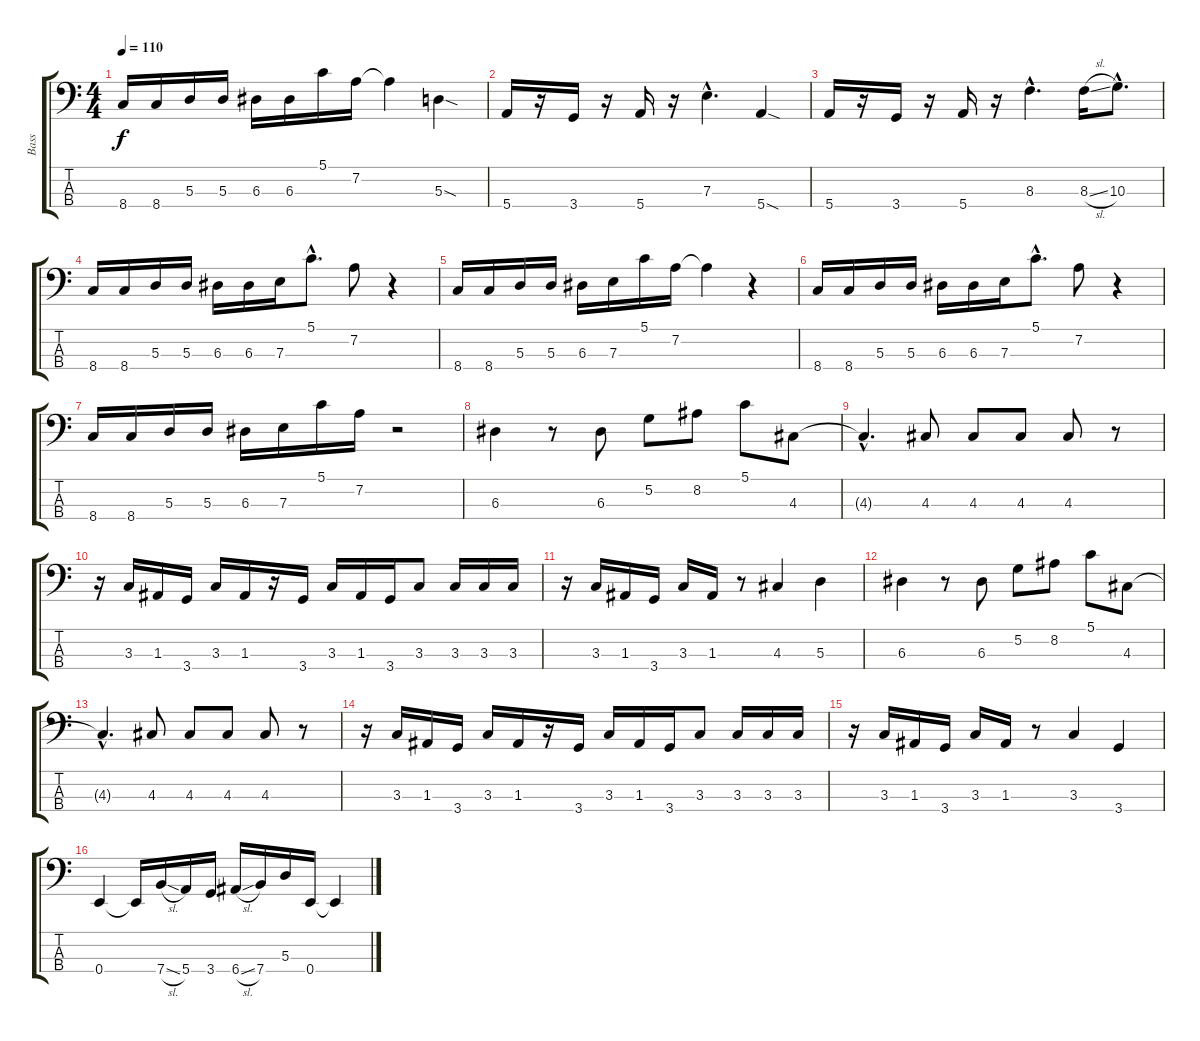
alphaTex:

\track ("Bass" "Bass") {instrument slapbass1}
\staff {score tabs}
\tuning (G2 D2 A1 E1) {hide}
\ts (4 4)
\tempo 110
\clef f4
\ks c
8.4.16{dy f} 8.4.16 5.3.16 5.3.16 6.3.16 6.3.16 5.1.16 7.2.16 7.2{t}.4 5.3{sod}.4 |
5.4.16 r.16 3.4.16 r.16 5.4.16 r.16 7.3{hac}.4{d} 5.4{sod}.4 |
5.4.16 r.16 3.4.16 r.16 5.4.16 r.16 8.3{hac}.4{d} 8.3{sl}.16 10.3{hac}.8{d} |
8.4.16 8.4.16 5.3.16 5.3.16 6.3.16 6.3.16 7.3.16 5.1{hac}.8{d} 7.2.8 r.4 |
8.4.16 8.4.16 5.3.16 5.3.16 6.3.16 7.3.16 5.1.16 7.2.16 7.2{t}.4 r.4 |
8.4.16 8.4.16 5.3.16 5.3.16 6.3.16 6.3.16 7.3.16 5.1{hac}.8{d} 7.2.8 r.4 |
8.4.16 8.4.16 5.3.16 5.3.16 6.3.16 7.3.16 5.1.16 7.2.16 r.2 |
6.3.4 r.8 6.3.8 5.2.8 8.2.8 5.1.8 4.3.8 |
4.3{hac t}.4{d} 4.3.8 4.3.8 4.3.8 4.3.8 r.8 |
r.16 3.3.16 1.3.16 3.4.16 3.3.16 1.3.16 r.16 3.4.16 3.3.16 1.3.16 3.4.16 3.3.8 3.3.16 3.3.16 3.3.16 |
r.16 3.3.16 1.3.16 3.4.16 3.3.16 1.3.16 r.8 4.3.4 5.3.4 |
6.3.4 r.8 6.3.8 5.2.8 8.2.8 5.1.8 4.3.8 |
4.3{hac t}.4{d} 4.3.8 4.3.8 4.3.8 4.3.8 r.8 |
r.16 3.3.16 1.3.16 3.4.16 3.3.16 1.3.16 r.16 3.4.16 3.3.16 1.3.16 3.4.16 3.3.8 3.3.16 3.3.16 3.3.16 |
r.16 3.3.16 1.3.16 3.4.16 3.3.16 1.3.16 r.8 3.3.4 3.4.4 |
0.4.4 0.4{t}.16 7.4{sl}.16 5.4.16 3.4.16 6.4{sl}.16 7.4.16 5.3.16 0.4.16 0.4{t}.4
